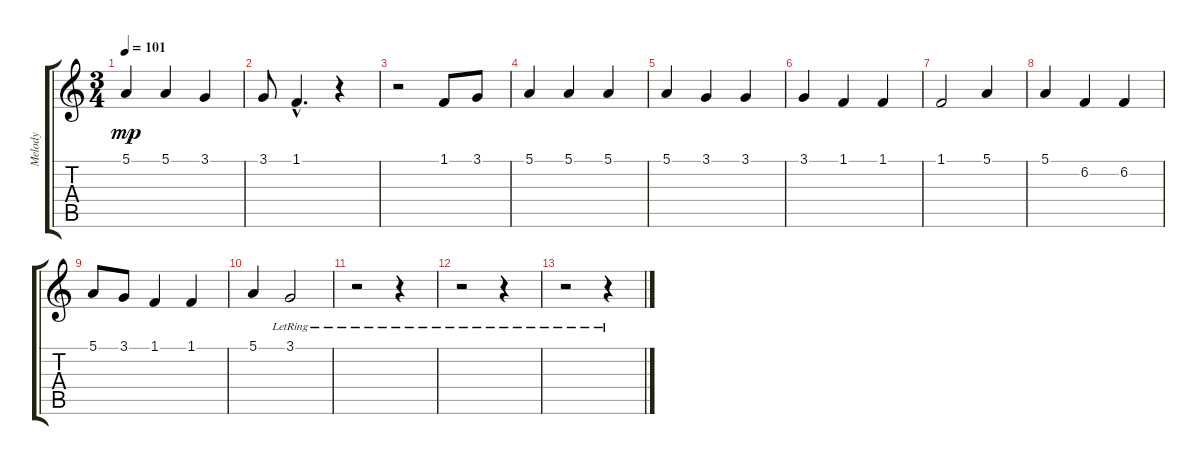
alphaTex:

\track ("Melody" "Melody") {instrument violin}
\staff {score tabs}
\tuning (E4 B3 G3 D3 A2 E2) {hide}
\ts (3 4)
\tempo 101
\clef g2
\ks c
5.1.4{dy mp} 5.1.4 3.1.4 |
3.1.8 1.1{hac}.4{d} r.4 |
r.2 1.1.8 3.1.8 |
5.1.4 5.1.4 5.1.4 |
5.1.4 3.1.4 3.1.4 |
3.1.4 1.1.4 1.1.4 |
1.1.2 5.1.4 |
5.1.4 6.2.4 6.2.4 |
5.1.8 3.1.8 1.1.4 1.1.4 |
5.1.4 3.1{lr}.2 |
r.2 r.4 |
r.2 r.4 |
r.2 r.4
